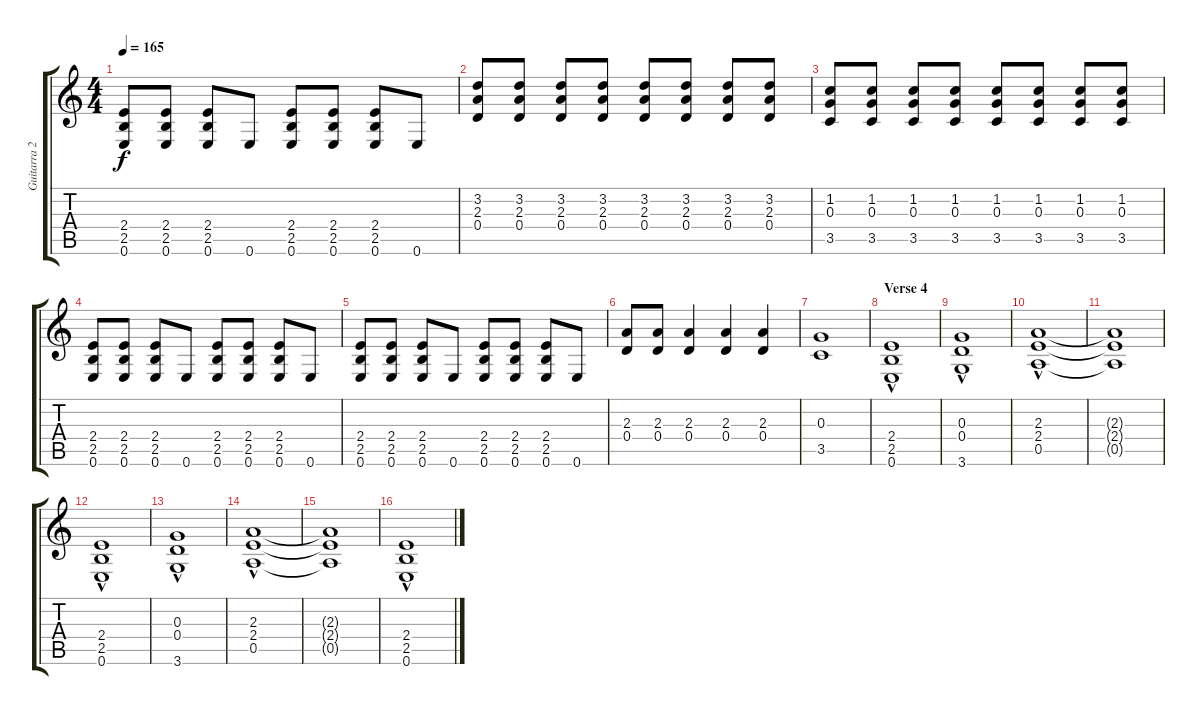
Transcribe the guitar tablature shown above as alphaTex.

\track ("Guitarra 2 ( Ritmica )" "Guitarra 2") {instrument overdrivenguitar}
\staff {score tabs}
\tuning (E4 B3 G3 D3 A2 E2) {hide}
\ts (4 4)
\tempo 165
\clef g2
\ks c
(2.4 2.5 0.6).8{dy f} (2.4 2.5 0.6).8 (2.4 2.5 0.6).8 0.6.8 (2.4 2.5 0.6).8 (2.4 2.5 0.6).8 (2.4 2.5 0.6).8 0.6.8 |
(3.2 2.3 0.4).8 (3.2 2.3 0.4).8 (3.2 2.3 0.4).8 (3.2 2.3 0.4).8 (3.2 2.3 0.4).8 (3.2 2.3 0.4).8 (3.2 2.3 0.4).8 (3.2 2.3 0.4).8 |
(1.2 0.3 3.5).8 (1.2 0.3 3.5).8 (1.2 0.3 3.5).8 (1.2 0.3 3.5).8 (1.2 0.3 3.5).8 (1.2 0.3 3.5).8 (1.2 0.3 3.5).8 (1.2 0.3 3.5).8 |
(2.4 2.5 0.6).8 (2.4 2.5 0.6).8 (2.4 2.5 0.6).8 0.6.8 (2.4 2.5 0.6).8 (2.4 2.5 0.6).8 (2.4 2.5 0.6).8 0.6.8 |
(2.4 2.5 0.6).8 (2.4 2.5 0.6).8 (2.4 2.5 0.6).8 0.6.8 (2.4 2.5 0.6).8 (2.4 2.5 0.6).8 (2.4 2.5 0.6).8 0.6.8 |
(2.3 0.4).8 (2.3 0.4).8 (2.3 0.4).4 (2.3 0.4).4 (2.3 0.4).4 |
(0.3 3.5).1 |
\section ("" "Verse 4")
(2.4{hac} 2.5 0.6).1 |
(0.3{hac} 0.4 3.6).1 |
(2.3{hac} 2.4 0.5).1 |
(2.3{t} 2.4{t} 0.5{t}).1 |
(2.4{hac} 2.5 0.6).1 |
(0.3{hac} 0.4 3.6).1 |
(2.3{hac} 2.4 0.5).1 |
(2.3{t} 2.4{t} 0.5{t}).1 |
(2.4{hac} 2.5 0.6).1
